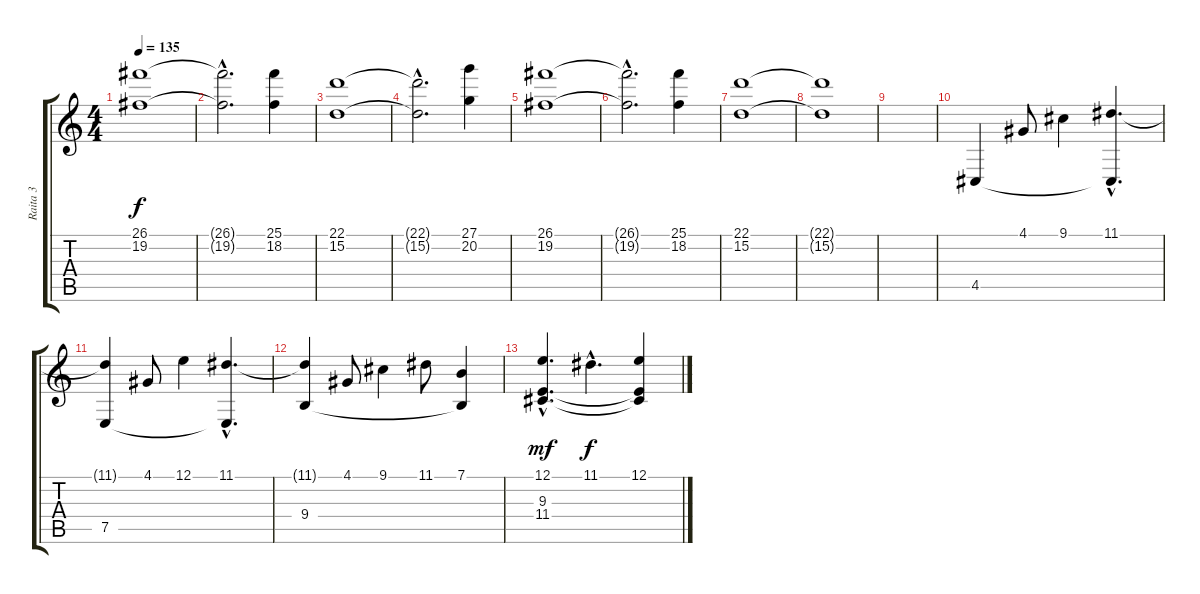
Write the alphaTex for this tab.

\track ("Raita 3" "Raita 3") {instrument synthstrings1}
\staff {score tabs}
\tuning (E4 B3 G3 D3 A2 D2) {hide}
\ts (4 4)
\tempo 135
\clef g2
\ks c
(26.1 19.2).1{dy f} |
(26.1{hac t} 19.2{hac t}).2{d} (25.1 18.2).4 |
(22.1 15.2).1 |
(22.1{hac t} 15.2{hac t}).2{d} (27.1 20.2).4 |
(26.1 19.2).1 |
(26.1{hac t} 19.2{hac t}).2{d} (25.1 18.2).4 |
(22.1 15.2).1 |
(22.1{t} 15.2{t}).1 |
|
4.5.4{instrument choiraahs} 4.1.8 9.1.4 (11.1{hac} 4.5{hac t}).4{d} |
(11.1{t} 7.5).4 4.1.8 12.1.4 (11.1{hac} 7.5{hac t}).4{d} |
(11.1{t} 9.4).4 4.1.8 9.1.4 11.1.8 (7.1 9.4{t}).4 |
(12.1{hac} 9.3{hac} 11.4{hac}).4{d dy mf} 11.1{hac}.4{d dy f} (12.1 9.3{t} 11.4{t}).4
